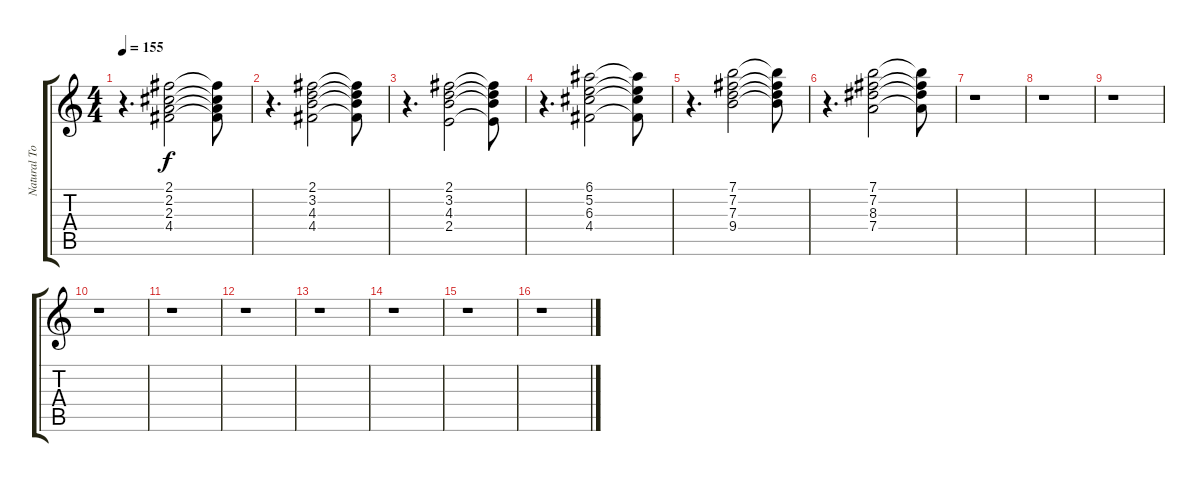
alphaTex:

\track ("Natural Tone" "Natural To") {instrument electricguitarclean}
\staff {score tabs}
\tuning (E4 B3 G3 D3 A2 E2) {hide}
\ts (4 4)
\tempo 155
\clef g2
\ks c
r.4{d dy f} (2.1 2.2 2.3 4.4).2 (2.1{t} 2.2{t} 2.3{t} 4.4{t}).8 |
r.4{d} (2.1 3.2 4.3 4.4).2 (2.1{t} 3.2{t} 4.3{t} 4.4{t}).8 |
r.4{d} (2.1 3.2 4.3 2.4).2 (2.1{t} 3.2{t} 4.3{t} 2.4{t}).8 |
r.4{d} (6.1 5.2 6.3 4.4).2 (6.1{t} 5.2{t} 6.3{t} 4.4{t}).8 |
r.4{d} (7.1 7.2 7.3 9.4).2 (7.1{t} 7.2{t} 7.3{t} 9.4{t}).8 |
r.4{d} (7.1 7.2 8.3 7.4).2 (7.1{t} 7.2{t} 8.3{t} 7.4{t}).8 |
r.1 |
r.1 |
r.1 |
r.1 |
r.1 |
r.1 |
r.1 |
r.1 |
r.1 |
r.1
